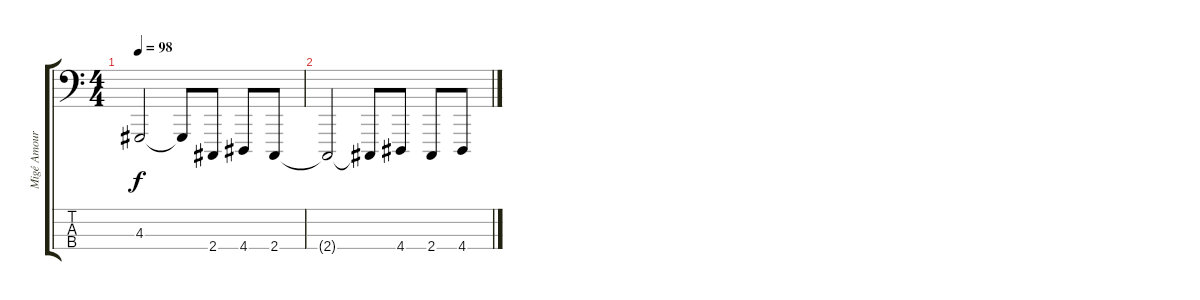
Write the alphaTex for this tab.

\track ("Migé Amour (FX)" "Migé Amour") {instrument pad8sweep}
\staff {score tabs}
\tuning (D2 A1 E1 B0) {hide}
\ts (4 4)
\tempo 98
\clef f4
\ks c
4.3.2{dy f} 4.3{t}.8 2.4.8 4.4.8 2.4.8 |
2.4{t}.2 2.4{t}.8 4.4.8 2.4.8 4.4.8
